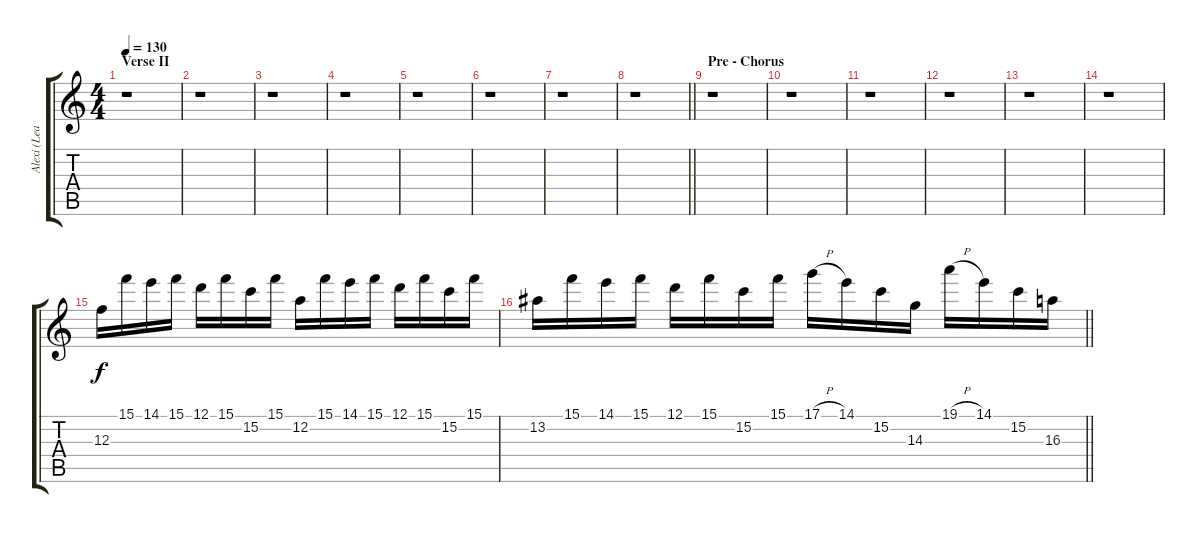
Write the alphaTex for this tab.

\track ("Alexi (Lead Guitar)" "Alexi (Lea") {instrument distortionguitar}
\staff {score tabs}
\tuning (D4 A3 F3 C3 G2 C2) {hide}
\ts (4 4)
\section ("" "Verse II")
\tempo 130
\clef g2
\ks c
r.1{dy f} |
r.1 |
r.1 |
r.1 |
r.1 |
r.1 |
r.1 |
\barLineRight lightlight
r.1 |
\section ("" "Pre - Chorus")
r.1 |
r.1 |
r.1 |
r.1 |
r.1 |
r.1 |
12.3.16{volume 16 balance 8 instrument distortionguitar} 15.1.16 14.1.16 15.1.16 12.1.16 15.1.16 15.2.16 15.1.16 12.2.16 15.1.16 14.1.16 15.1.16 12.1.16 15.1.16 15.2.16 15.1.16 |
\barLineRight lightlight
13.2.16 15.1.16 14.1.16 15.1.16 12.1.16 15.1.16 15.2.16 15.1.16 17.1{h}.16 14.1.16 15.2.16 14.3.16 19.1{h}.16 14.1.16 15.2.16 16.3.16
